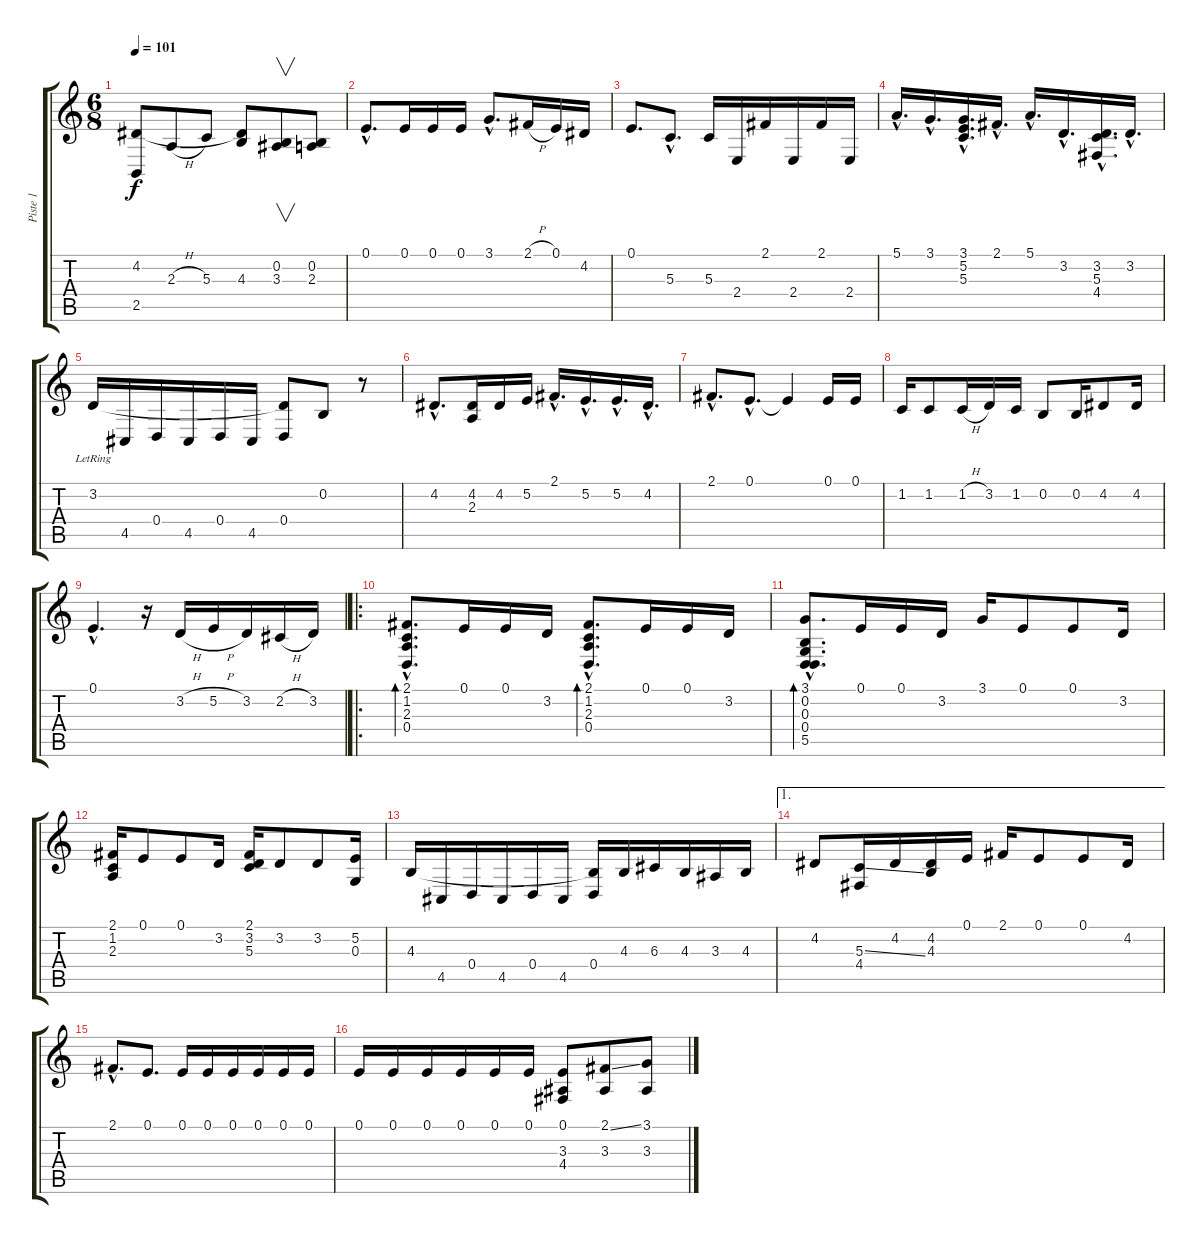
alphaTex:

\track ("Piste 1" "Piste 1") {instrument gunshot}
\staff {score tabs}
\tuning (E4 B3 G3 D3 A2 D2) {hide}
\ts (6 8)
\tempo 101
\clef g2
\ks c
(4.2 2.5).8{dy f} 2.3{h}.8 5.3.8 (4.2{t} 4.3).8 (0.2 3.3).8{v} (0.2 2.3).8 |
0.1{hac}.8{d} 0.1.16 0.1.16 0.1.16 3.1{hac}.8{d} 2.1{h}.16 0.1.16 4.2.16 |
0.1.8{d} 5.3{hac}.8{d} 5.3.16 2.4.16 2.1.16 2.4.16 2.1.16 2.4.16 |
5.1{hac}.16{d} 3.1{hac}.16{d} (3.1{hac} 5.2{hac} 5.3{hac}).16{d} 2.1{hac}.16{d} 5.1{hac}.16{d} 3.2{hac}.16{d} (3.2{hac} 5.3{hac} 4.4{hac}).16{d} 3.2{hac}.16{d} |
3.2{lr}.16 4.5.16 0.4.16 4.5.16 0.4.16 4.5.16 (3.2{t} 0.4).8 0.2.8 r.8 |
4.2{hac}.8{d} (4.2 2.3).16 4.2.16 5.2.16 2.1{hac}.16{d} 5.2{hac}.16{d} 5.2{hac}.16{d} 4.2{hac}.16{d} |
2.1{hac}.8{d} 0.1{hac}.8{d} 0.1{t}.4 0.1.16 0.1.16 |
1.2.16 1.2.8 1.2{h}.16 3.2.16 1.2.16 0.2.8 0.2.16 4.2.8 4.2.16 |
0.1{hac}.4{d} r.16 3.2{h}.16 5.2{h}.16 3.2.16 2.2{h}.16 3.2.16 |
\ro
(2.1{hac} 1.2{hac} 2.3{hac} 0.4{hac}).8{d bd 240} 0.1.16 0.1.16 3.2.16 (2.1{hac} 1.2{hac} 2.3{hac} 0.4{hac}).8{d bd 240} 0.1.16 0.1.16 3.2.16 |
(3.1{hac} 0.2{hac} 0.3{hac} 0.4{hac} 5.5{hac}).8{d bd 120} 0.1.16 0.1.16 3.2.16 3.1.16 0.1.8 0.1.8 3.2.16 |
(2.1 1.2 2.3).16 0.1.8 0.1.8 3.2.16 (2.1 3.2 5.3).16 3.2.8 3.2.8 (5.2 0.3).16 |
4.3.16 4.5.16 0.4.16 4.5.16 0.4.16 4.5.16 (4.3{t} 0.4).16 4.3.16 6.3.16 4.3.16 3.3.16 4.3.16 |
\ae 1
4.2.8 (5.3{ss} 4.4).16 4.2.16 (4.2 4.3).16 0.1.16 2.1.16 0.1.8 0.1.8 4.2.16 |
2.1{hac}.8{d} 0.1.8{d} 0.1.16 0.1.16 0.1.16 0.1.16 0.1.16 0.1.16 |
0.1.16 0.1.16 0.1.16 0.1.16 0.1.16 0.1.16 (0.1 3.3 4.4).8 (2.1{ss} 3.3).8 (3.1 3.3).8
